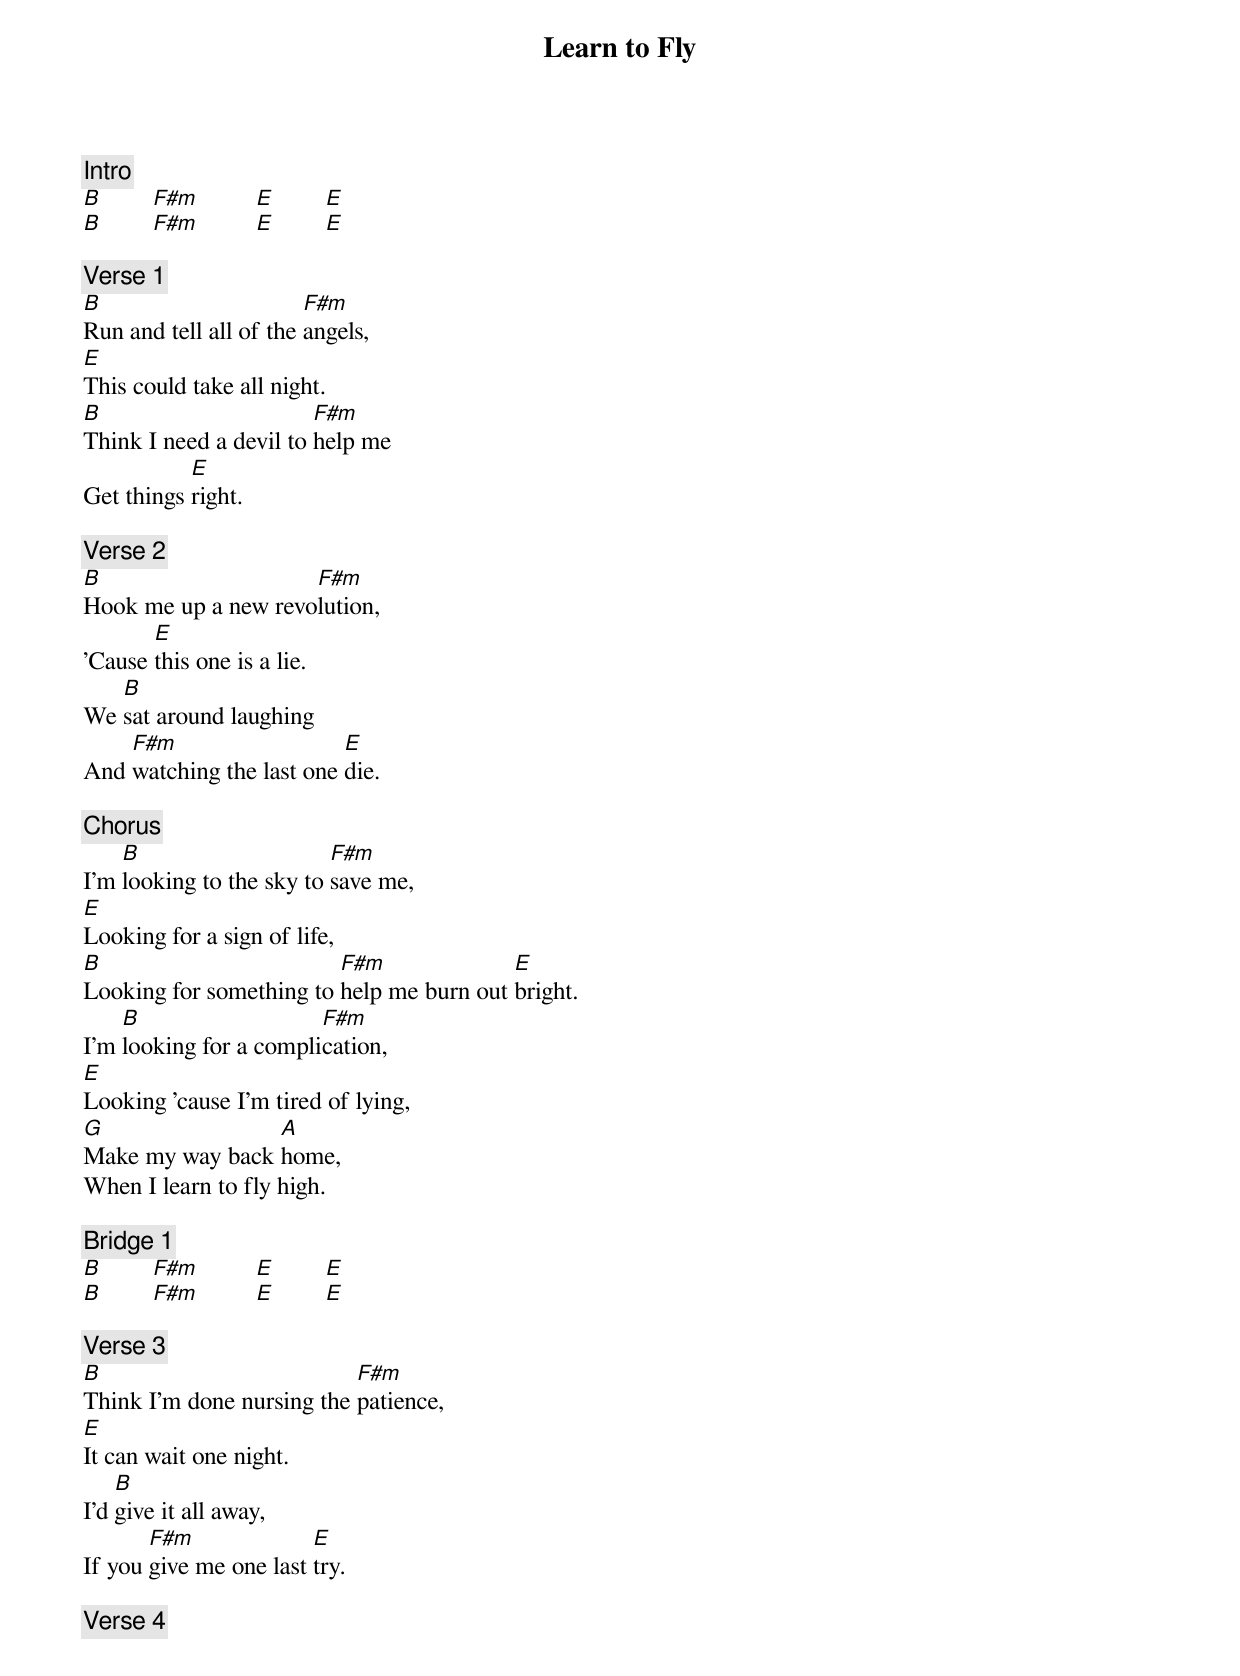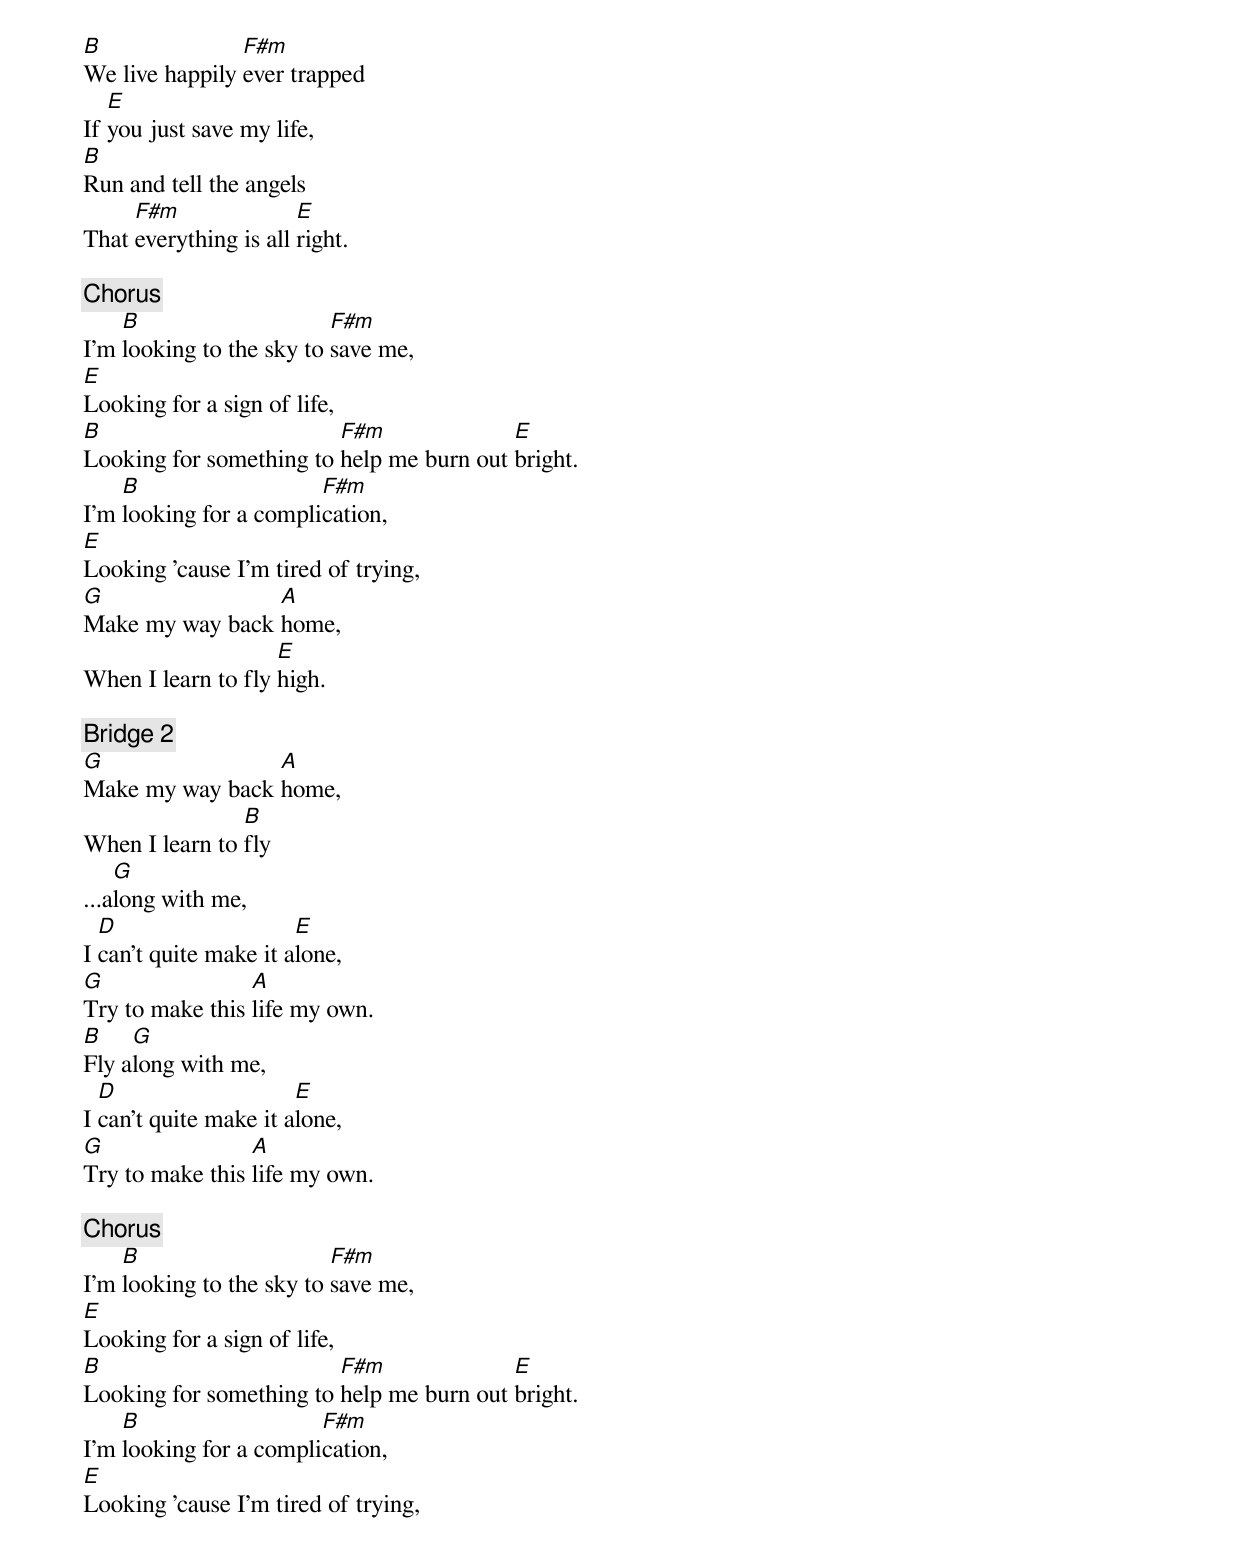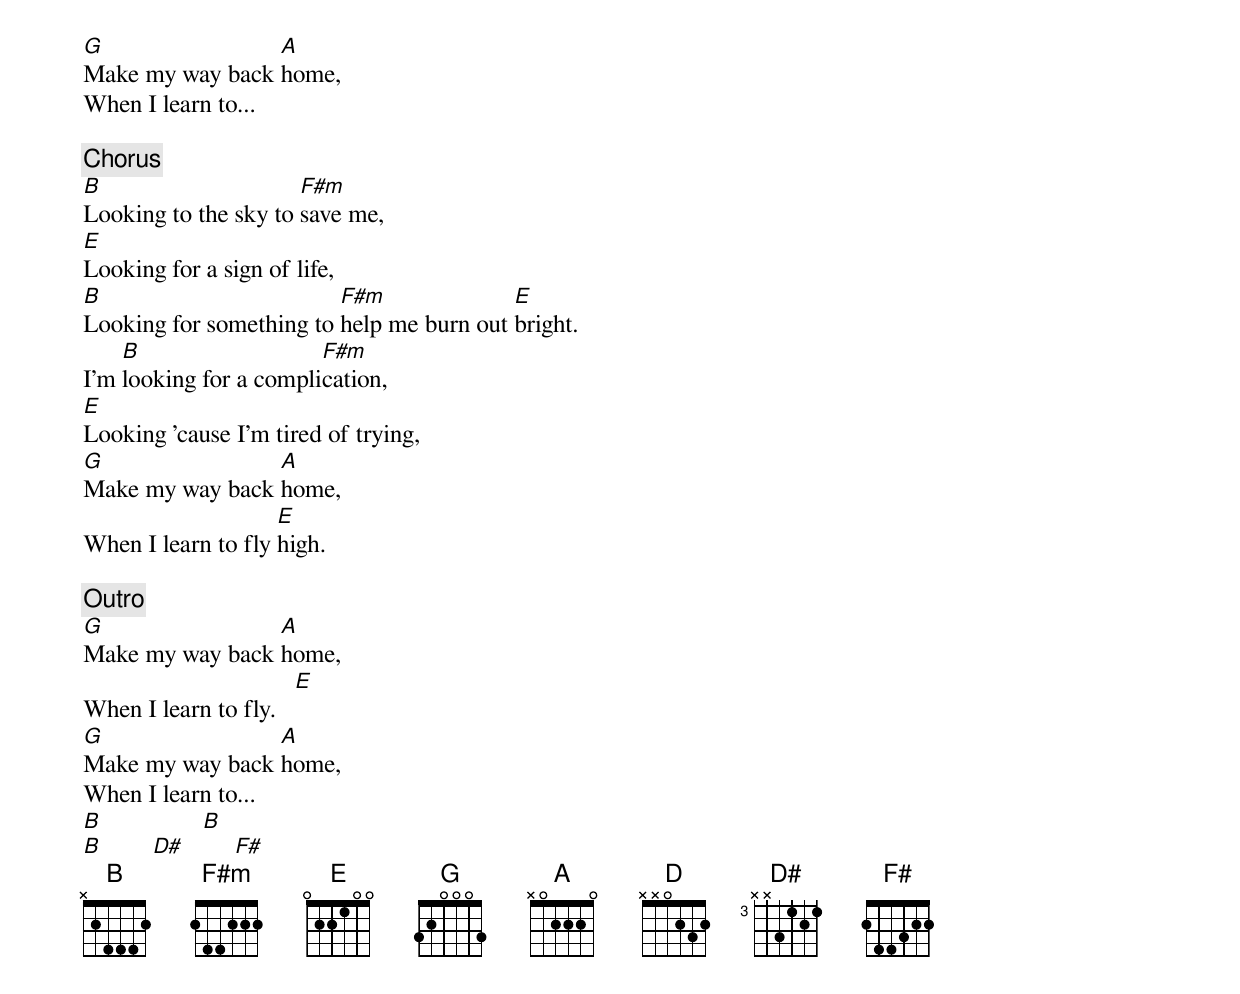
{title: Learn to Fly}
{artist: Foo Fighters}
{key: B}
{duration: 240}
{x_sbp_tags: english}

{c: Intro}
[B]        [F#m]         [E]        [E]
[B]        [F#m]         [E]        [E]

{c: Verse 1}
[B]Run and tell all of the [F#m]angels,
[E]This could take all night.
[B]Think I need a devil to [F#m]help me
Get things [E]right.

{c: Verse 2}
[B]Hook me up a new revo[F#m]lution,
'Cause [E]this one is a lie.
We [B]sat around laughing
And [F#m]watching the last one [E]die.

{c: Chorus}
I'm [B]looking to the sky to [F#m]save me,
[E]Looking for a sign of life,
[B]Looking for something to [F#m]help me burn out [E]bright.
I'm [B]looking for a compli[F#m]cation,
[E]Looking 'cause I'm tired of lying,
[G]Make my way back [A]home,
When I learn to fly high.

{c: Bridge 1}
[B]        [F#m]         [E]        [E]
[B]        [F#m]         [E]        [E]

{c: Verse 3}
[B]Think I'm done nursing the [F#m]patience,
[E]It can wait one night.
I'd [B]give it all away,
If you [F#m]give me one last [E]try.

{c: Verse 4}
[B]We live happily [F#m]ever trapped
If [E]you just save my life,
[B]Run and tell the angels
That [F#m]everything is all [E]right.

{c: Chorus}
I'm [B]looking to the sky to [F#m]save me,
[E]Looking for a sign of life,
[B]Looking for something to [F#m]help me burn out [E]bright.
I'm [B]looking for a compli[F#m]cation,
[E]Looking 'cause I'm tired of trying,
[G]Make my way back [A]home,
When I learn to fly [E]high.

{c: Bridge 2}
[G]Make my way back [A]home,
When I learn to [B]fly
...a[G]long with me,
I [D]can't quite make it a[E]lone,
[G]Try to make this [A]life my own.
[B]Fly a[G]long with me,
I [D]can't quite make it a[E]lone,
[G]Try to make this [A]life my own.

{c: Chorus}
I'm [B]looking to the sky to [F#m]save me,
[E]Looking for a sign of life,
[B]Looking for something to [F#m]help me burn out [E]bright.
I'm [B]looking for a compli[F#m]cation,
[E]Looking 'cause I'm tired of trying,
[G]Make my way back [A]home,
When I learn to...

{c: Chorus}
[B]Looking to the sky to [F#m]save me,
[E]Looking for a sign of life,
[B]Looking for something to [F#m]help me burn out [E]bright.
I'm [B]looking for a compli[F#m]cation,
[E]Looking 'cause I'm tired of trying,
[G]Make my way back [A]home,
When I learn to fly [E]high.

{c: Outro}
[G]Make my way back [A]home,
When I learn to fly.   [E]
[G]Make my way back [A]home,
When I learn to...
[B]                [B]
[B]        [D#]        [F#]
